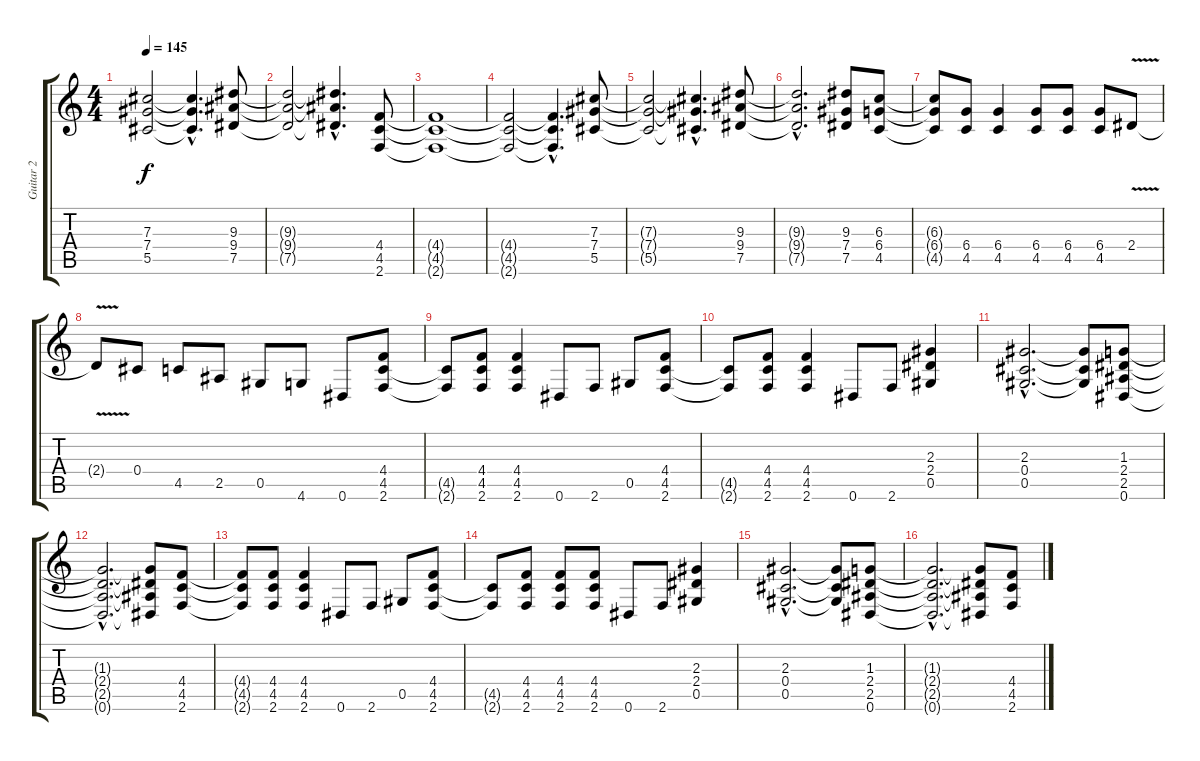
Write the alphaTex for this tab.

\track ("Guitar 2" "Guitar 2") {instrument distortionguitar}
\staff {score tabs}
\tuning (Eb4 Bb3 Gb3 Db3 Ab2 Eb2) {hide}
\ts (4 4)
\tempo 145
\clef g2
\ks c
(7.3 7.4 5.5).2{dy f} (7.3{hac t} 7.4{hac t} 5.5{hac t}).4{d} (9.3 9.4 7.5).8 |
(9.3{t} 9.4{t} 7.5{t}).2 (9.3{hac t} 9.4{hac t} 7.5{hac t}).4{d} (4.4 4.5 2.6).8 |
(4.4{t} 4.5{t} 2.6{t}).1 |
(4.4{t} 4.5{t} 2.6{t}).2 (4.4{hac t} 4.5{hac t} 2.6{hac t}).4{d} (7.3 7.4 5.5).8 |
(7.3{t} 7.4{t} 5.5{t}).2 (7.3{hac t} 7.4{hac t} 5.5{hac t}).4{d} (9.3 9.4 7.5).8 |
(9.3{hac t} 9.4{hac t} 7.5{hac t}).2{d} (9.3 7.4 7.5).8 (6.3 6.4 4.5).8 |
(6.3{t} 6.4{t} 4.5{t}).8 (6.4 4.5).8 (6.4 4.5).4 (6.4 4.5).8 (6.4 4.5).8 (6.4 4.5).8 2.4{v}.8 |
2.4{t}.8 0.4.8 4.5.8 2.5.8 0.5.8 4.6.8 0.6.8 (4.4 4.5 2.6).8 |
(4.5{t} 2.6{t}).8 (4.4 4.5 2.6).8 (4.4 4.5 2.6).4 0.6.8 2.6.8 0.5.8 (4.4 4.5 2.6).8 |
(4.5{t} 2.6{t}).8 (4.4 4.5 2.6).8 (4.4 4.5 2.6).4 0.6.8 2.6.8 (2.3 2.4 0.5).4 |
(2.3{hac} 0.4{hac} 0.5{hac}).2{d} (2.3{t} 0.4{t} 0.5{t}).8 (1.3 2.4 2.5 0.6).8 |
(1.3{hac t} 2.4{hac t} 2.5{hac t} 0.6{hac t}).2{d} (1.3{t} 2.4{t} 2.5{t} 0.6{t}).8 (4.4 4.5 2.6).8 |
(4.4{t} 4.5{t} 2.6{t}).8 (4.4 4.5 2.6).8 (4.4 4.5 2.6).4 0.6.8 2.6.8 0.5.8 (4.4 4.5 2.6).8 |
(4.5{t} 2.6{t}).8 (4.4 4.5 2.6).8 (4.4 4.5 2.6).8 (4.4 4.5 2.6).8 0.6.8 2.6.8 (2.3 2.4 0.5).4 |
(2.3{hac} 0.4{hac} 0.5{hac}).2{d} (2.3{t} 0.4{t} 0.5{t}).8 (1.3 2.4 2.5 0.6).8 |
(1.3{hac t} 2.4{hac t} 2.5{hac t} 0.6{hac t}).2{d} (1.3{t} 2.4{t} 2.5{t} 0.6{t}).8 (4.4 4.5 2.6).8
